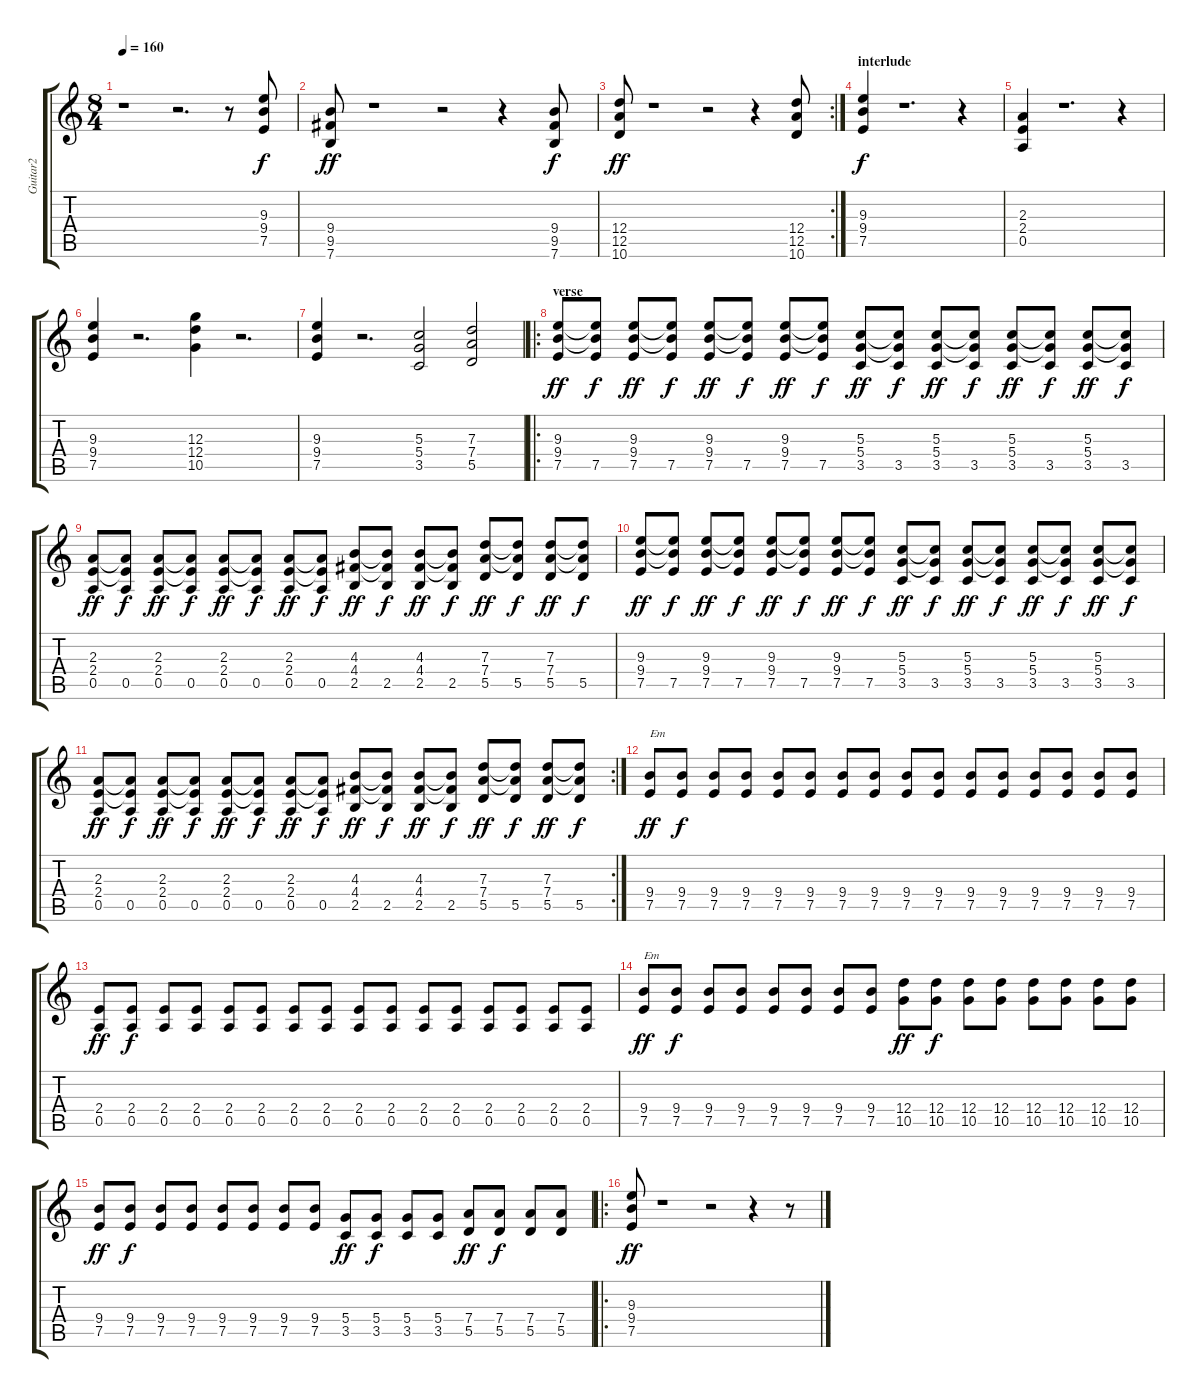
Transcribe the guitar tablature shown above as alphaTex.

\track ("Guitar2" "Guitar2") {instrument overdrivenguitar}
\staff {score tabs}
\tuning (E4 B3 G3 D3 A2 E2) {hide}
\ts (8 4)
\tempo 160
\clef g2
\ks c
r.1{dy ff} r.2{d} r.8 (9.3 9.4 7.5).8{dy f} |
(9.4 9.5 7.6).8{dy ff} r.1 r.2 r.4 (9.4 9.5 7.6).8{dy f} |
\rc 2
(12.4 12.5 10.6).8{dy ff} r.1 r.2 r.4 (12.4 12.5 10.6).8 |
\section ("" "interlude")
(9.3 9.4 7.5).4{dy f} r.1{d} r.4 |
(2.3 2.4 0.5).4 r.1{d} r.4 |
(9.3 9.4 7.5).4 r.2{d} (12.3 12.4 10.5).4 r.2{d} |
(9.3 9.4 7.5).4 r.2{d} (5.3 5.4 3.5).2 (7.3 7.4 5.5).2 |
\ro
\section ("" "verse")
(9.3 9.4 7.5).8{dy ff} (9.3{t} 9.4{t} 7.5).8{dy f} (9.3 9.4 7.5).8{dy ff} (9.3{t} 9.4{t} 7.5).8{dy f} (9.3 9.4 7.5).8{dy ff} (9.3{t} 9.4{t} 7.5).8{dy f} (9.3 9.4 7.5).8{dy ff} (9.3{t} 9.4{t} 7.5).8{dy f} (5.3 5.4 3.5).8{dy ff} (5.3{t} 5.4{t} 3.5).8{dy f} (5.3 5.4 3.5).8{dy ff} (5.3{t} 5.4{t} 3.5).8{dy f} (5.3 5.4 3.5).8{dy ff} (5.3{t} 5.4{t} 3.5).8{dy f} (5.3 5.4 3.5).8{dy ff} (5.3{t} 5.4{t} 3.5).8{dy f} |
(2.3 2.4 0.5).8{dy ff} (2.3{t} 2.4{t} 0.5).8{dy f} (2.3 2.4 0.5).8{dy ff} (2.3{t} 2.4{t} 0.5).8{dy f} (2.3 2.4 0.5).8{dy ff} (2.3{t} 2.4{t} 0.5).8{dy f} (2.3 2.4 0.5).8{dy ff} (2.3{t} 2.4{t} 0.5).8{dy f} (4.3 4.4 2.5).8{dy ff} (4.3{t} 4.4{t} 2.5).8{dy f} (4.3 4.4 2.5).8{dy ff} (4.3{t} 4.4{t} 2.5).8{dy f} (7.3 7.4 5.5).8{dy ff} (7.3{t} 7.4{t} 5.5).8{dy f} (7.3 7.4 5.5).8{dy ff} (7.3{t} 7.4{t} 5.5).8{dy f} |
(9.3 9.4 7.5).8{dy ff} (9.3{t} 9.4{t} 7.5).8{dy f} (9.3 9.4 7.5).8{dy ff} (9.3{t} 9.4{t} 7.5).8{dy f} (9.3 9.4 7.5).8{dy ff} (9.3{t} 9.4{t} 7.5).8{dy f} (9.3 9.4 7.5).8{dy ff} (9.3{t} 9.4{t} 7.5).8{dy f} (5.3 5.4 3.5).8{dy ff} (5.3{t} 5.4{t} 3.5).8{dy f} (5.3 5.4 3.5).8{dy ff} (5.3{t} 5.4{t} 3.5).8{dy f} (5.3 5.4 3.5).8{dy ff} (5.3{t} 5.4{t} 3.5).8{dy f} (5.3 5.4 3.5).8{dy ff} (5.3{t} 5.4{t} 3.5).8{dy f} |
\rc 2
(2.3 2.4 0.5).8{dy ff} (2.3{t} 2.4{t} 0.5).8{dy f} (2.3 2.4 0.5).8{dy ff} (2.3{t} 2.4{t} 0.5).8{dy f} (2.3 2.4 0.5).8{dy ff} (2.3{t} 2.4{t} 0.5).8{dy f} (2.3 2.4 0.5).8{dy ff} (2.3{t} 2.4{t} 0.5).8{dy f} (4.3 4.4 2.5).8{dy ff} (4.3{t} 4.4{t} 2.5).8{dy f} (4.3 4.4 2.5).8{dy ff} (4.3{t} 4.4{t} 2.5).8{dy f} (7.3 7.4 5.5).8{dy ff} (7.3{t} 7.4{t} 5.5).8{dy f} (7.3 7.4 5.5).8{dy ff} (7.3{t} 7.4{t} 5.5).8{dy f} |
(9.4 7.5).8{txt "Em" dy ff} (9.4 7.5).8{dy f} (9.4 7.5).8 (9.4 7.5).8 (9.4 7.5).8 (9.4 7.5).8 (9.4 7.5).8 (9.4 7.5).8 (9.4 7.5).8 (9.4 7.5).8 (9.4 7.5).8 (9.4 7.5).8 (9.4 7.5).8 (9.4 7.5).8 (9.4 7.5).8 (9.4 7.5).8 |
(2.4 0.5).8{dy ff} (2.4 0.5).8{dy f} (2.4 0.5).8 (2.4 0.5).8 (2.4 0.5).8 (2.4 0.5).8 (2.4 0.5).8 (2.4 0.5).8 (2.4 0.5).8 (2.4 0.5).8 (2.4 0.5).8 (2.4 0.5).8 (2.4 0.5).8 (2.4 0.5).8 (2.4 0.5).8 (2.4 0.5).8 |
(9.4 7.5).8{txt "Em" dy ff} (9.4 7.5).8{dy f} (9.4 7.5).8 (9.4 7.5).8 (9.4 7.5).8 (9.4 7.5).8 (9.4 7.5).8 (9.4 7.5).8 (12.4 10.5).8{dy ff} (12.4 10.5).8{dy f} (12.4 10.5).8 (12.4 10.5).8 (12.4 10.5).8 (12.4 10.5).8 (12.4 10.5).8 (12.4 10.5).8 |
(9.4 7.5).8{dy ff} (9.4 7.5).8{dy f} (9.4 7.5).8 (9.4 7.5).8 (9.4 7.5).8 (9.4 7.5).8 (9.4 7.5).8 (9.4 7.5).8 (5.4 3.5).8{dy ff} (5.4 3.5).8{dy f} (5.4 3.5).8 (5.4 3.5).8 (7.4 5.5).8{dy ff} (7.4 5.5).8{dy f} (7.4 5.5).8 (7.4 5.5).8 |
\ro
(9.3 9.4 7.5).8{dy ff} r.1 r.2 r.4 r.8
